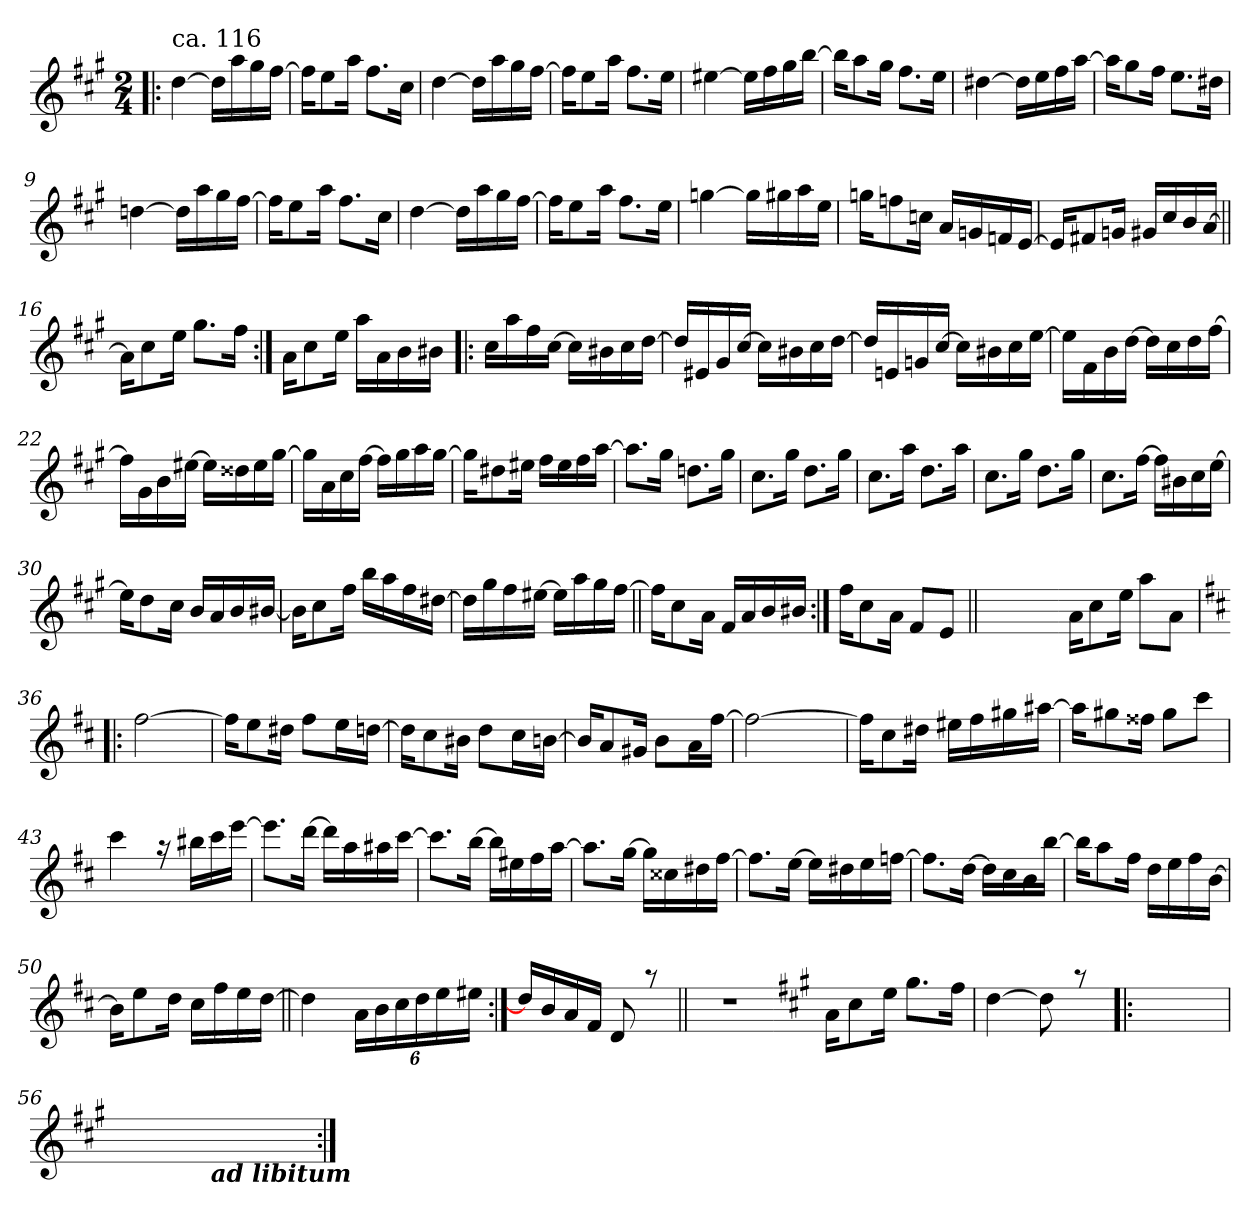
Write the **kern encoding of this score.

**kern
*part1
*staff1
*clefG2
*k[f#c#g#]
*A:
*M2/4
=1!|:
*^
!LO:TX:a:t=ca. 116	!
[<4dd\	4ryy
16dd\LL]	4ryy
16aa\	.
16gg#\	.
[<16ff#\JJ	.
=2	=2
16ff#\KL]	4ryy
8ee\	.
16aa\Jk	.
8.ff#\L	4ryy
16cc#\Jk	.
=3	=3
[<4dd\	4ryy
16dd\LL]	4ryy
16aa\	.
16gg#\	.
[<16ff#\JJ	.
=4	=4
16ff#\KL]	2ryy
8ee\	.
16aa\Jk	.
8.ff#\L	.
16ee\Jk	.
!!LO:LB:g=z	!!
=5	=5
[<4ee#X\	2ryy
16ee#\LL]	.
16ff#\	.
16gg#\	.
[<16bb\JJ	.
=6	=6
16bb\KL]	2ryy
8aa\	.
16gg#\Jk	.
8.ff#\L	.
16ee\Jk	.
=7	=7
[<4dd#X\	2ryy
16dd#\LL]	.
16ee\	.
16ff#\	.
[<16aa\JJ	.
=8	=8
16aa\KL]	4ryy
8gg#\	.
16ff#\Jk	.
8.ee\L	4ryy
16dd#X\Jk	.
!!LO:LB:g=z	!!
=9	=9
[<4ddn\	4ryy
16dd\LL]	4ryy
16aa\	.
16gg#\	.
[<16ff#\JJ	.
=10	=10
16ff#\KL]	4ryy
8ee\	.
16aa\Jk	.
8.ff#\L	4ryy
16cc#\Jk	.
=11	=11
[<4dd\	4ryy
16dd\LL]	4ryy
16aa\	.
16gg#\	.
[<16ff#\JJ	.
=12	=12
16ff#\KL]	2ryy
8ee\	.
16aa\Jk	.
8.ff#\L	.
16ee\Jk	.
!!LO:LB:g=z	!!
=13	=13
[<4ggn\	2ryy
16gg\LL]	.
16gg#X\	.
16aa\	.
16ee\JJ	.
=14	=14
16ggn\KL	2ryy
8ffn\	.
16ccn\Jk	.
16a/LL	.
16gn/	.
16fn/	.
[>16e/JJ	.
=15	=15
16e/KL]	2ryy
8f#X/	.
16gn/Jk	.
16g#X/LL	.
16cc#/	.
16b/	.
[>16a/JJ	.
=16||	=16||
16a\KL]	4ryy
8cc#\	.
16ee\Jk	.
8.gg#\L	4ryy
16ff#\Jk	.
!!LO:LB:g=z	!!
=17:|!	=17:|!
16a\KL	4ryy
8cc#\	.
16ee\Jk	.
16aa\LL	4ryy
16a\	.
16b\	.
16b#X\JJ	.
=18!|:	=18!|:
16cc#\LL	2ryy
16aa\	.
16ff#\	.
[<16cc#\JJ	.
16cc#\LL]	.
16b#X\	.
16cc#\	.
[<16dd\JJ	.
=19	=19
16dd/LL]	2ryy
16e#X/	.
16g#/	.
[>16cc#/JJ	.
16cc#\LL]	.
16b#X\	.
16cc#\	.
[<16dd\JJ	.
!!LO:LB:g=z	!!
=20	=20
16dd/LL]	2ryy
16en/	.
16gn/	.
[>16cc#/JJ	.
16cc#\LL]	.
16b#X\	.
16cc#\	.
[<16ee\JJ	.
=21	=21
16ee\LL]	2ryy
16f#\	.
16b\	.
[<16dd\JJ	.
16dd\LL]	.
16cc#\	.
16dd\	.
[<16ff#\JJ	.
=22	=22
16ff#\LL]	4ryy
16g#\	.
16b\	.
[<16ee#X\JJ	.
16ee#\LL]	4ryy
16dd##X\	.
16ee#\	.
[<16gg#\JJ	.
=23	=23
16gg#\LL]	2ryy
16a\	.
16cc#\	.
[<16ff#\JJ	.
16ff#\LL]	.
16gg#\	.
16aa\	.
[<16gg#\JJ	.
!!LO:LB:g=z	!!
=24	=24
16gg#\KL]	2ryy
8dd#X\	.
16ee#X\Jk	.
16ff#\LL	.
16ee#\	.
16ff#\	.
[<16aa\JJ	.
=25	=25
8.aa\L]	4ryy
16gg#\Jk	.
8.ddn\L	4ryy
16gg#\Jk	.
=26	=26
8.cc#\L	4ryy
16gg#\Jk	.
8.dd\L	4ryy
16gg#\Jk	.
=27	=27
8.cc#\L	4ryy
16aa\Jk	.
8.dd\L	4ryy
16aa\Jk	.
!!LO:LB:g=z	!!
=28	=28
8.cc#\L	4ryy
16gg#\Jk	.
8.dd\L	4ryy
16gg#\Jk	.
=29	=29
8.cc#\L	4ryy
[<16ff#\Jk	.
16ff#\LL]	4ryy
16b#X\	.
16cc#\	.
[<16ee\JJ	.
=30	=30
16ee\KL]	4ryy
8dd\	.
16cc#\Jk	.
16b/LL	4ryy
16a/	.
16b/	.
[>16b#X/JJ	.
=31	=31
16b#\KL]	4ryy
8cc#\	.
16ff#\Jk	.
16bb\LL	4ryy
16aa\	.
16ff#\	.
[<16dd#X\JJ	.
!!LO:PB:g=z	!!
=32	=32
16dd#\LL]	4ryy
16gg#\	.
16ff#\	.
[<16ee#X\JJ	.
16ee#\LL]	4ryy
16aa\	.
16gg#\	.
[<16ff#\JJ	.
=33||	=33||
16ff#\KL]	2ryy
8cc#\	.
16a\Jk	.
16f#/LL	.
16a/	.
16b/	.
16b#X/JJ	.
=34:|!	=34:|!
16ff#\KL	4ryy
8cc#\	.
16a\Jk	.
8f#/L	4ryy
8e/J	.
*v	*v
=34X1||
*stria0
2ryy
!!LO:LB:g=z
=35-
*stria5
*^
16a\KL	4ryy
8cc#\	.
16ee\Jk	.
8aa\L	4ryy
8a\J	.
=36!|:	=36!|:
*k[f#c#]	*
*D:	*
[>2ff#\	2ryy
=37	=37
16ff#\KL]	4ryy
8ee\	.
16dd#X\Jk	.
8ff#\L	4ryy
16ee\L	.
[<16ddn\JJ	.
=38	=38
16dd\KL]	4ryy
8cc#\	.
16b#X\Jk	.
8dd\L	4ryy
16cc#\L	.
[<16bn\JJ	.
!!LO:LB:g=z	!!
=39	=39
16b/KL]	2ryy
8a/	.
16g#X/Jk	.
8b\L	.
16a\L	.
[<16ff#\JJ	.
=40	=40
2ff#\_	4ryy
.	4ryy
=41	=41
16ff#\KL]	4ryy
8cc#\	.
16dd#X\Jk	.
16ee#X\LL	4ryy
16ff#\	.
16gg#X\	.
[<16aa#X\JJ	.
=42	=42
16aa#\KL]	4ryy
8gg#X\	.
16ff##X\Jk	.
8gg#\L	4ryy
8ccc#\J	.
!!LO:LB:g=z	!!
=43	=43
4ccc#\	4ryy
16raa	4ryy
16bb#X\LL	.
16ccc#\	.
[<16eee\JJ	.
=44	=44
8.eee\L]	4ryy
[<16ddd\Jk	.
16ddd\LL]	4ryy
16aa\	.
16aa#X\	.
[<16ccc#\JJ	.
=45	=45
8.ccc#\L]	4ryy
[<16bb\Jk	.
16bb\LL]	4ryy
16ee#X\	.
16ff#\	.
[<16aa\JJ	.
=46	=46
8.aa\L]	4ryy
[<16gg\Jk	.
16gg\LL]	4ryy
16cc##X\	.
16dd#X\	.
[<16ff#\JJ	.
!!LO:LB:g=z	!!
=47	=47
8.ff#\L]	4ryy
[<16ee\Jk	.
16ee\LL]	4ryy
16dd#X\	.
16ee\	.
[<16ffn\JJ	.
=48	=48
8.ff\L]	2ryy
[<16dd\Jk	.
16dd\LL]	.
16cc#\	.
16b\	.
[<16bb\JJ	.
=49	=49
16bb\KL]	4ryy
8aa\	.
16ff#\Jk	.
16dd\LL	4ryy
16ee\	.
16ff#\	.
[<16b\JJ	.
=50	=50
16b\KL]	4ryy
8ee\	.
16dd\Jk	.
16cc#\LL	4ryy
16ff#\	.
16ee\	.
[<16dd\JJ	.
!!LO:LB:g=z	!!
=51||	=51||
4dd\]	4ryy
24a\LL	4ryy
24b\	.
24cc#\	.
24dd\	.
24ee\	.
24ee#X\JJ	.
=52:|!	=52:|!
16dd/LL]	2ryy
16b/	.
16a/	.
16f#/JJ	.
8d/	.
8raa	.
*v	*v
=52X2||
*stria0
2r
!!LO:LB:g=z
=53-
*stria5
*k[f#c#g#]
*A:
*^
16a\KL	4ryy
8cc#\	.
16ee\Jk	.
8.gg#\L	4ryy
16ff#\Jk	.
=54	=54
[<4dd\	4ryy
8dd\]	4ryy
8raa	.
*v	*v
=55!|:
4ryy
4ryy
=56
*^
4ryy	6ryy
.	12ryy
4ryy	24ryy
.	48ryy
.	192ryy
!	!LO:TX:b:Bi:t=ad libitum
.	6ryy
.	96.ryy
*v	*v
=:|!
*-
